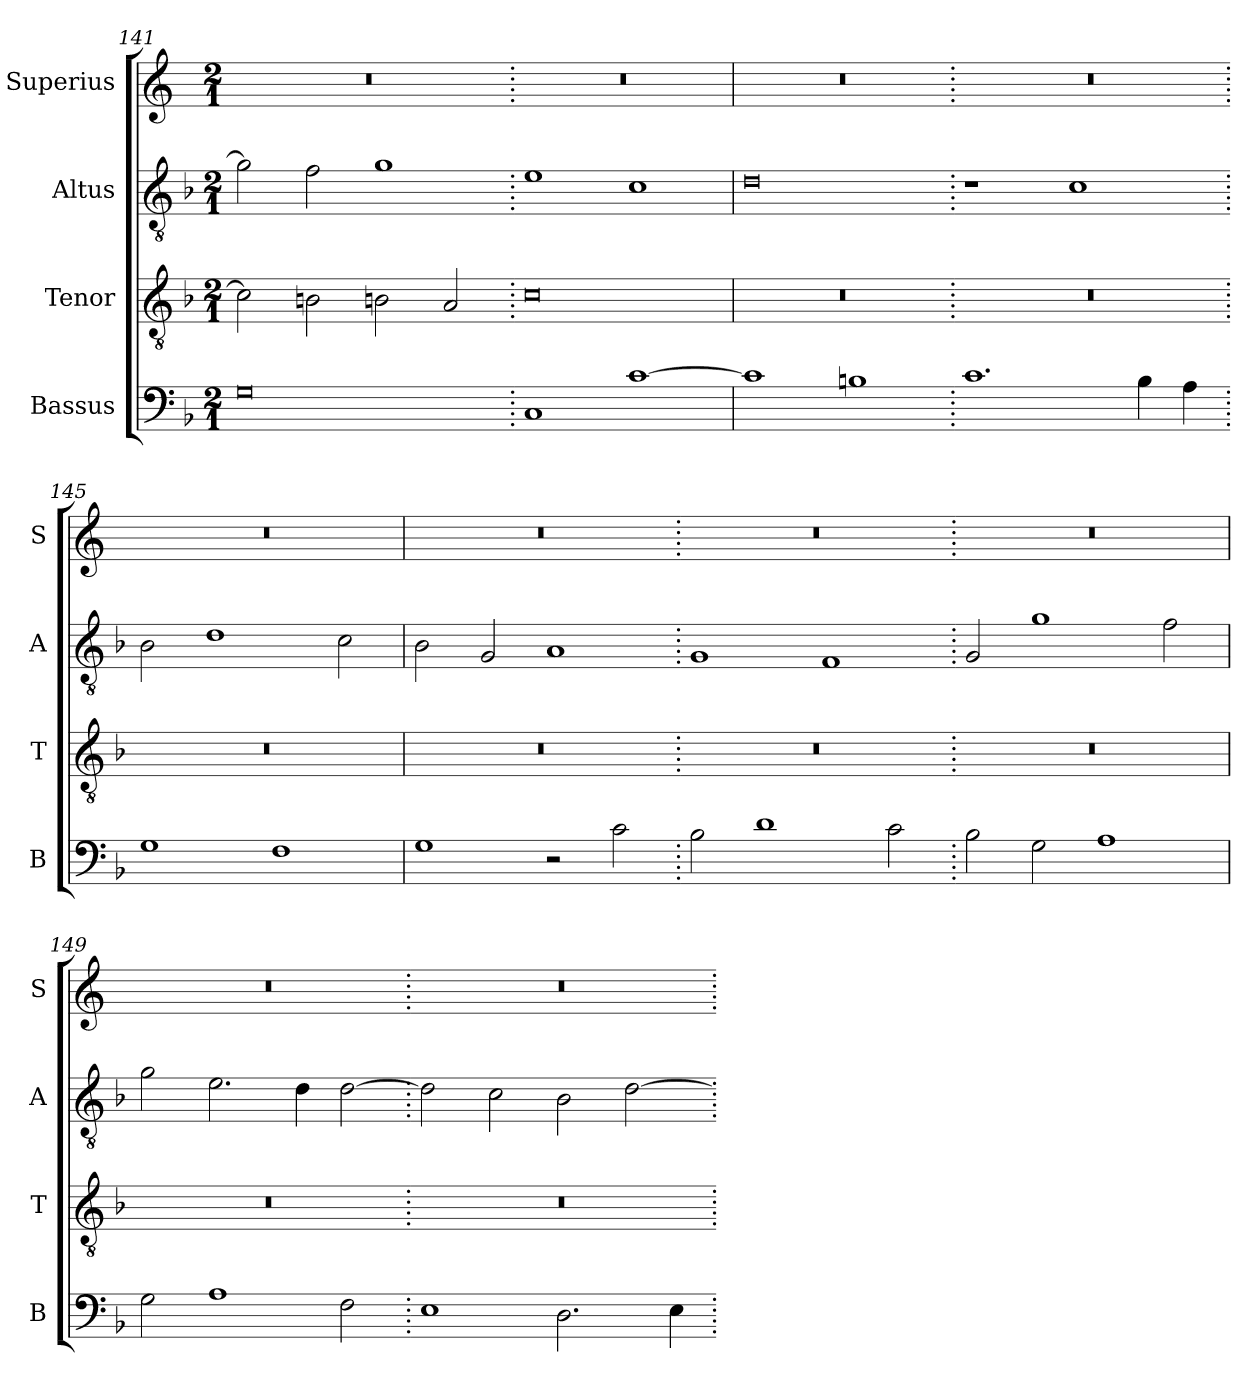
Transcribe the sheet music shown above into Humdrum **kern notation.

**kern	**kern	**kern	**kern
*part4	*part3	*part2	*part1
*staff4	*staff3	*staff2	*staff1
*I"Bassus	*I"Tenor	*I"Altus	*I"Superius
*I'B	*I'T	*I'A	*I'S
*clefF4	*clefGv2	*clefGv2	*clefG2
*k[b-]	*k[b-]	*k[b-]	*k[]
*M2/1	*M2/1	*M2/1	*M2/1
=141	=141	=141	=141
0G	2c\]	2g\]	0r
.	2Bn\	2f\	.
.	2Bn\	1g	.
.	2A/	.	.
=142.	=142.	=142.	=142.
1C	0c	1e	0r
[1c	.	1c	.
=143	=143	=143	=143
1c]	0r	0d	0r
1Bn	.	.	.
=144.	=144.	=144.	=144.
1.c	0r	1r	0r
.	.	1c	.
4B-\	.	.	.
4A\	.	.	.
=145.	=145.	=145.	=145.
1G	0r	2B-\	0r
.	.	1d	.
1F	.	.	.
.	.	2c\	.
=146	=146	=146	=146
1G	0r	2B-\	0r
.	.	2G/	.
2r	.	1A	.
2c\	.	.	.
=147.	=147.	=147.	=147.
2B-\	0r	1G	0r
1d	.	.	.
.	.	1F	.
2c\	.	.	.
=148.	=148.	=148.	=148.
2B-\	0r	2G/	0r
2G\	.	1g	.
1A	.	.	.
.	.	2f\	.
=149	=149	=149	=149
2G\	0r	2g\	0r
1A	.	2.e\	.
.	.	4d\	.
2F\	.	[2d\	.
=150.	=150.	=150.	=150.
1E	0r	2d\]	0r
.	.	2c\	.
2.D\	.	2B-\	.
.	.	[2d\	.
4E\	.	.	.
=.	=.	=.	=.
*-	*-	*-	*-
